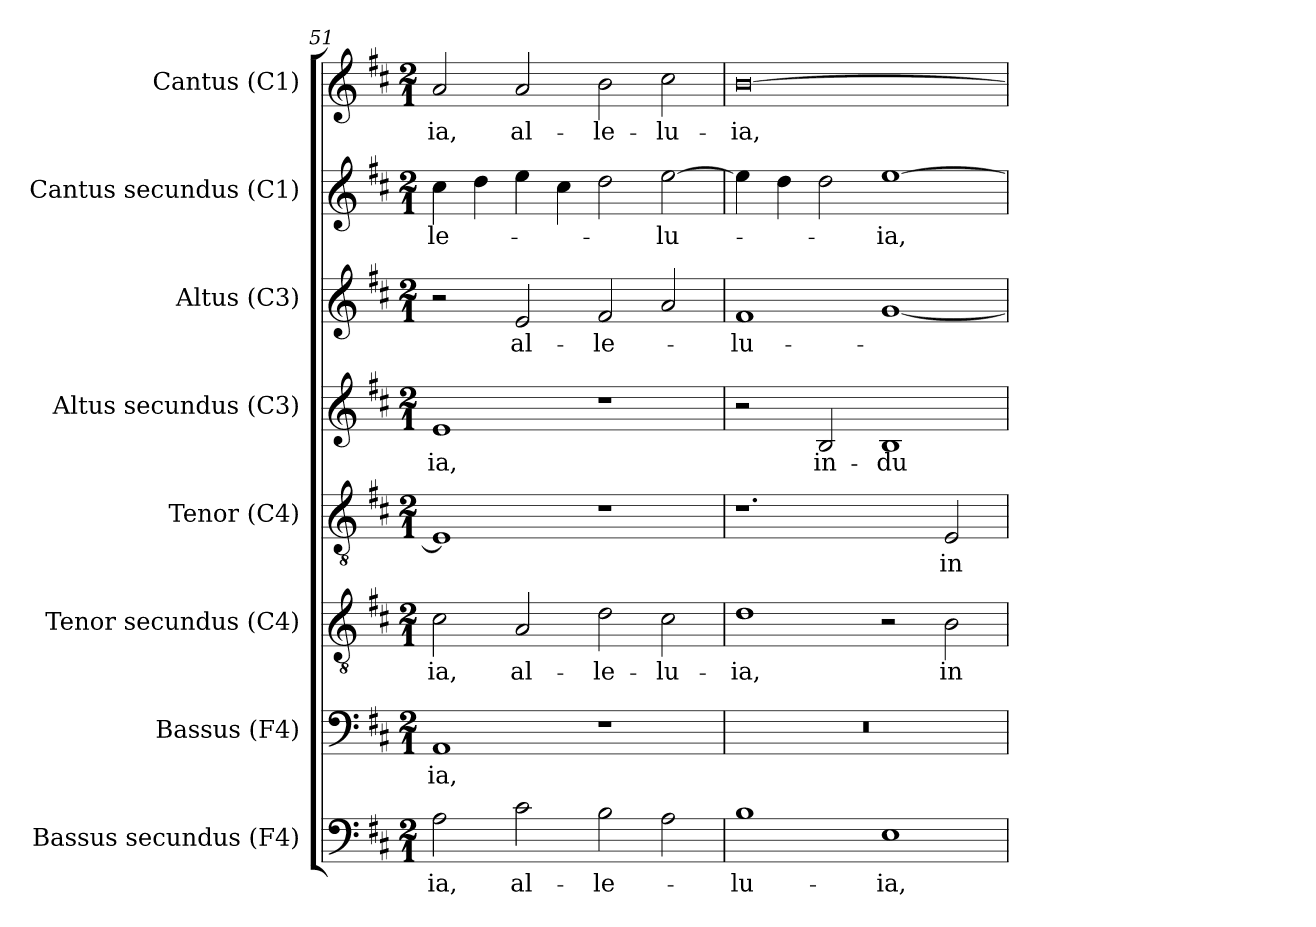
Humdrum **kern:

**kern	**text	**kern	**text	**kern	**text	**kern	**text	**kern	**text	**kern	**text	**kern	**text	**kern	**text
*part8	*part8	*part7	*part7	*part6	*part6	*part5	*part5	*part4	*part4	*part3	*part3	*part2	*part2	*part1	*part1
*staff8	*staff8	*staff7	*staff7	*staff6	*staff6	*staff5	*staff5	*staff4	*staff4	*staff3	*staff3	*staff2	*staff2	*staff1	*staff1
*I"Bassus secundus (F4)	*	*I"Bassus (F4)	*	*I"Tenor secundus (C4)	*	*I"Tenor (C4)	*	*I"Altus secundus (C3)	*	*I"Altus (C3)	*	*I"Cantus secundus (C1)	*	*I"Cantus (C1)	*
*I'B2	*	*I'B.	*	*I'T2	*	*I'T.	*	*I'A2	*	*I'A.	*	*I'C2	*	*I'C.	*
*clefF4	*	*clefF4	*	*clefGv2	*	*clefGv2	*	*clefG2	*	*clefG2	*	*clefG2	*	*clefG2	*
*	*	*	*	*	*	*ITrd7c12	*	*	*	*	*	*	*	*	*
*k[f#c#]	*	*k[f#c#]	*	*k[f#c#]	*	*k[f#c#]	*	*k[f#c#]	*	*k[f#c#]	*	*k[f#c#]	*	*k[f#c#]	*
*D:	*	*D:	*	*D:	*	*D:	*	*D:	*	*D:	*	*D:	*	*D:	*
*M2/1	*	*M2/1	*	*M2/1	*	*M2/1	*	*M2/1	*	*M2/1	*	*M2/1	*	*M2/1	*
=51	=51	=51	=51	=51	=51	=51	=51	=51	=51	=51	=51	=51	=51	=51	=51
!	!LO:LY:b:color=#000000	!	!	!	!	!	!	!	!	!	!	!	!	!	!
!	!	!	!LO:LY:b:color=#000000	!	!	!	!	!	!	!	!	!	!	!	!
!	!	!	!	!	!LO:LY:b:color=#000000	!	!	!	!	!	!	!	!	!	!
!	!	!	!	!	!	!	!	!	!LO:LY:b:color=#000000	!	!	!	!	!	!
!	!	!	!	!	!	!	!	!	!	!	!	!	!LO:LY:b:color=#000000	!	!
!	!	!	!	!	!	!	!	!	!	!	!	!	!	!	!LO:LY:b:color=#000000
2Ai\	-ia,	1AAi	-ia,	2c#i\	-ia,	1EEi]	.	1ei	-ia,	2r	.	4cc#i\	-le-	2ai/	-ia,
.	.	.	.	.	.	.	.	.	.	.	.	4ddi\	.	.	.
!	!LO:LY:b:color=#000000	!	!	!	!	!	!	!	!	!	!	!	!	!	!
!	!	!	!	!	!LO:LY:b:color=#000000	!	!	!	!	!	!	!	!	!	!
!	!	!	!	!	!	!	!	!	!	!	!LO:LY:b:color=#000000	!	!	!	!
!	!	!	!	!	!	!	!	!	!	!	!	!	!	!	!LO:LY:b:color=#000000
2c#i\	al-	.	.	2Ai/	al-	.	.	.	.	2ei/	al-	4eei\	.	2ai/	al-
.	.	.	.	.	.	.	.	.	.	.	.	4cc#i\	.	.	.
!	!LO:LY:b:color=#000000	!	!	!	!	!	!	!	!	!	!	!	!	!	!
!	!	!	!	!	!LO:LY:b:color=#000000	!	!	!	!	!	!	!	!	!	!
!	!	!	!	!	!	!	!	!	!	!	!LO:LY:b:color=#000000	!	!	!	!
!	!	!	!	!	!	!	!	!	!	!	!	!	!	!	!LO:LY:b:color=#000000
2Bi\	-le-	1r	.	2di\	-le-	1r	.	1r	.	2f#i/	-le-	2ddi\	.	2bi\	-le-
!	!	!	!	!	!LO:LY:b:color=#000000	!	!	!	!	!	!	!	!	!	!
!	!	!	!	!	!	!	!	!	!	!	!	!	!LO:LY:b:color=#000000	!	!
!	!	!	!	!	!	!	!	!	!	!	!	!	!	!	!LO:LY:b:color=#000000
2Ai\	.	.	.	2c#i\	-lu-	.	.	.	.	2ai/	.	[2eei\	-lu-	2cc#i\	-lu-
=52	=52	=52	=52	=52	=52	=52	=52	=52	=52	=52	=52	=52	=52	=52	=52
!	!LO:LY:b:color=#000000	!LO:N:vis=1	!	!	!	!	!	!	!	!	!	!	!	!	!
!	!	!	!	!	!LO:LY:b:color=#000000	!	!	!	!	!	!	!	!	!	!
!	!	!	!	!	!	!	!	!	!	!	!LO:LY:b:color=#000000	!	!	!	!
!	!	!	!	!	!	!	!	!	!	!	!	!	!	!	!LO:LY:b:color=#000000
1Bi	-lu-	0r	.	1di	-ia,	1.r	.	2r	.	1f#i	-lu-	4eei\]	.	[0bi	-ia,
.	.	.	.	.	.	.	.	.	.	.	.	4ddi\	.	.	.
!	!	!	!	!	!	!	!	!	!LO:LY:b:color=#000000	!	!	!	!	!	!
.	.	.	.	.	.	.	.	2Bi/	in-	.	.	2ddi\	.	.	.
!	!LO:LY:b:color=#000000	!	!	!	!	!	!	!	!	!	!	!	!	!	!
!	!	!	!	!	!	!	!	!	!LO:LY:b:color=#000000	!	!	!	!	!	!
!	!	!	!	!	!	!	!	!	!	!	!	!	!LO:LY:b:color=#000000	!	!
1Ei	-ia,	.	.	2r	.	.	.	1Bi	-du-	[1gi	.	[1eei	-ia,	.	.
!	!	!	!	!	!LO:LY:b:color=#000000	!	!	!	!	!	!	!	!	!	!
!	!	!	!	!	!	!	!LO:LY:b:color=#000000	!	!	!	!	!	!	!	!
.	.	.	.	2Bi\	in-	2EEi/	in-	.	.	.	.	.	.	.	.
=	=	=	=	=	=	=	=	=	=	=	=	=	=	=	=
*-	*-	*-	*-	*-	*-	*-	*-	*-	*-	*-	*-	*-	*-	*-	*-
